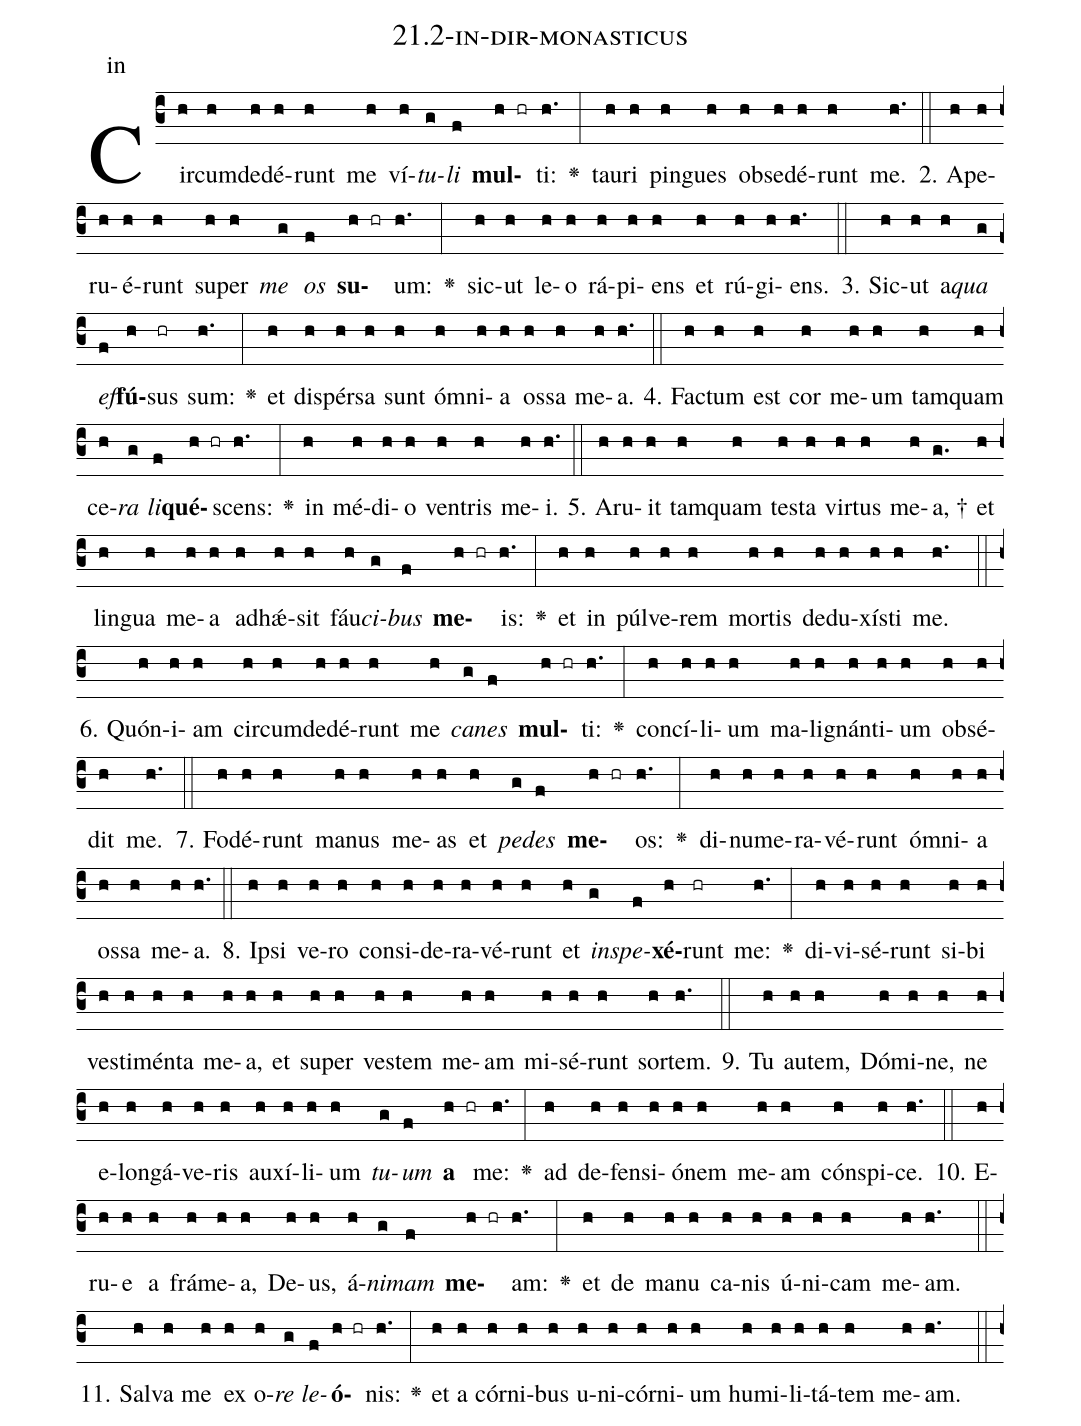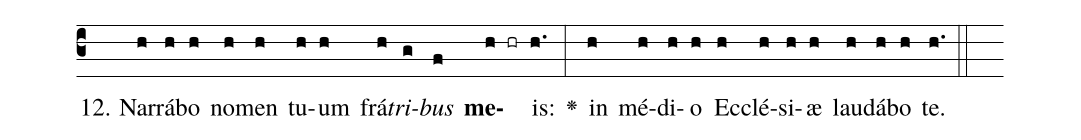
name: 21.2-in-dir-monasticus;
annotation: in;
%%
(c3)Cir(h)cum(h)de(h)dé(h)runt(h) me(h) ví(h)<i>tu</i>(g)<i>li</i>(f) <b>mul</b>(h hr)ti:(h.) <v>\greheightstar</v>(:) tau(h)ri(h) pin(h)gues(h) ob(h)se(h)dé(h)runt(h) me.(h.) (::)
2. A(h)pe(h)ru(h)é(h)runt(h) su(h)per(h) <i>me</i>(g) <i>os</i>(f) <b>su</b>(h hr)um:(h.) <v>\greheightstar</v>(:) sic(h)ut(h) le(h)o(h) rá(h)pi(h)ens(h) et(h) rú(h)gi(h)ens.(h.) (::)
3. Sic(h)ut(h) a(h)<i>qua</i>(g) <i>ef</i>(f)<b>fú</b>(h)sus(hr) sum:(h.) <v>\greheightstar</v>(:) et(h) di(h)spér(h)sa(h) sunt(h) óm(h)ni(h)a(h) os(h)sa(h) me(h)a.(h.) (::)
4. Fac(h)tum(h) est(h) cor(h) me(h)um(h) tam(h)quam(h) ce(h)<i>ra</i>(g) <i>li</i>(f)<b>qué</b>(h hr)scens:(h.) <v>\greheightstar</v>(:) in(h) mé(h)di(h)o(h) ven(h)tris(h) me(h)i.(h.) (::)
5. A(h)ru(h)it(h) tam(h)quam(h) tes(h)ta(h) vir(h)tus(h) me(h)a, †(g.) et(h) lin(h)gua(h) me(h)a(h) ad(h)hǽ(h)sit(h) fáu(h)<i>ci</i>(g)<i>bus</i>(f) <b>me</b>(h hr)is:(h.) <v>\greheightstar</v>(:) et(h) in(h) púl(h)ve(h)rem(h) mor(h)tis(h) de(h)du(h)xís(h)ti(h) me.(h.) (::)
6. Quón(h)i(h)am(h) cir(h)cum(h)de(h)dé(h)runt(h) me(h) <i>ca</i>(g)<i>nes</i>(f) <b>mul</b>(h hr)ti:(h.) <v>\greheightstar</v>(:) con(h)cí(h)li(h)um(h) ma(h)li(h)gnán(h)ti(h)um(h) ob(h)sé(h)dit(h) me.(h.) (::)
7. Fo(h)dé(h)runt(h) ma(h)nus(h) me(h)as(h) et(h) <i>pe</i>(g)<i>des</i>(f) <b>me</b>(h hr)os:(h.) <v>\greheightstar</v>(:) di(h)nu(h)me(h)ra(h)vé(h)runt(h) óm(h)ni(h)a(h) os(h)sa(h) me(h)a.(h.) (::)
8. Ip(h)si(h) ve(h)ro(h) con(h)si(h)de(h)ra(h)vé(h)runt(h) et(h) <i>in</i>(g)<i>spe</i>(f)<b>xé</b>(h)runt(hr) me:(h.) <v>\greheightstar</v>(:) di(h)vi(h)sé(h)runt(h) si(h)bi(h) ves(h)ti(h)mén(h)ta(h) me(h)a,(h) et(h) su(h)per(h) ves(h)tem(h) me(h)am(h) mi(h)sé(h)runt(h) sor(h)tem.(h.) (::)
9. Tu(h) au(h)tem,(h) Dó(h)mi(h)ne,(h) ne(h) e(h)lon(h)gá(h)ve(h)ris(h) au(h)xí(h)li(h)um(h) <i>tu</i>(g)<i>um</i>(f) <b>a</b>(h hr) me:(h.) <v>\greheightstar</v>(:) ad(h) de(h)fen(h)si(h)ó(h)nem(h) me(h)am(h) cón(h)spi(h)ce.(h.) (::)
10. E(h)ru(h)e(h) a(h) frá(h)me(h)a,(h) De(h)us,(h) á(h)<i>ni</i>(g)<i>mam</i>(f) <b>me</b>(h hr)am:(h.) <v>\greheightstar</v>(:) et(h) de(h) ma(h)nu(h) ca(h)nis(h) ú(h)ni(h)cam(h) me(h)am.(h.) (::)
11. Sal(h)va(h) me(h) ex(h) o(h)<i>re</i>(g) <i>le</i>(f)<b>ó</b>(h hr)nis:(h.) <v>\greheightstar</v>(:) et(h) a(h) cór(h)ni(h)bus(h) u(h)ni(h)cór(h)ni(h)um(h) hu(h)mi(h)li(h)tá(h)tem(h) me(h)am.(h.) (::)
12. Nar(h)rá(h)bo(h) no(h)men(h) tu(h)um(h) frá(h)<i>tri</i>(g)<i>bus</i>(f) <b>me</b>(h hr)is:(h.) <v>\greheightstar</v>(:) in(h) mé(h)di(h)o(h) Ec(h)clé(h)si(h)æ(h) lau(h)dá(h)bo(h) te.(h.) (::)
